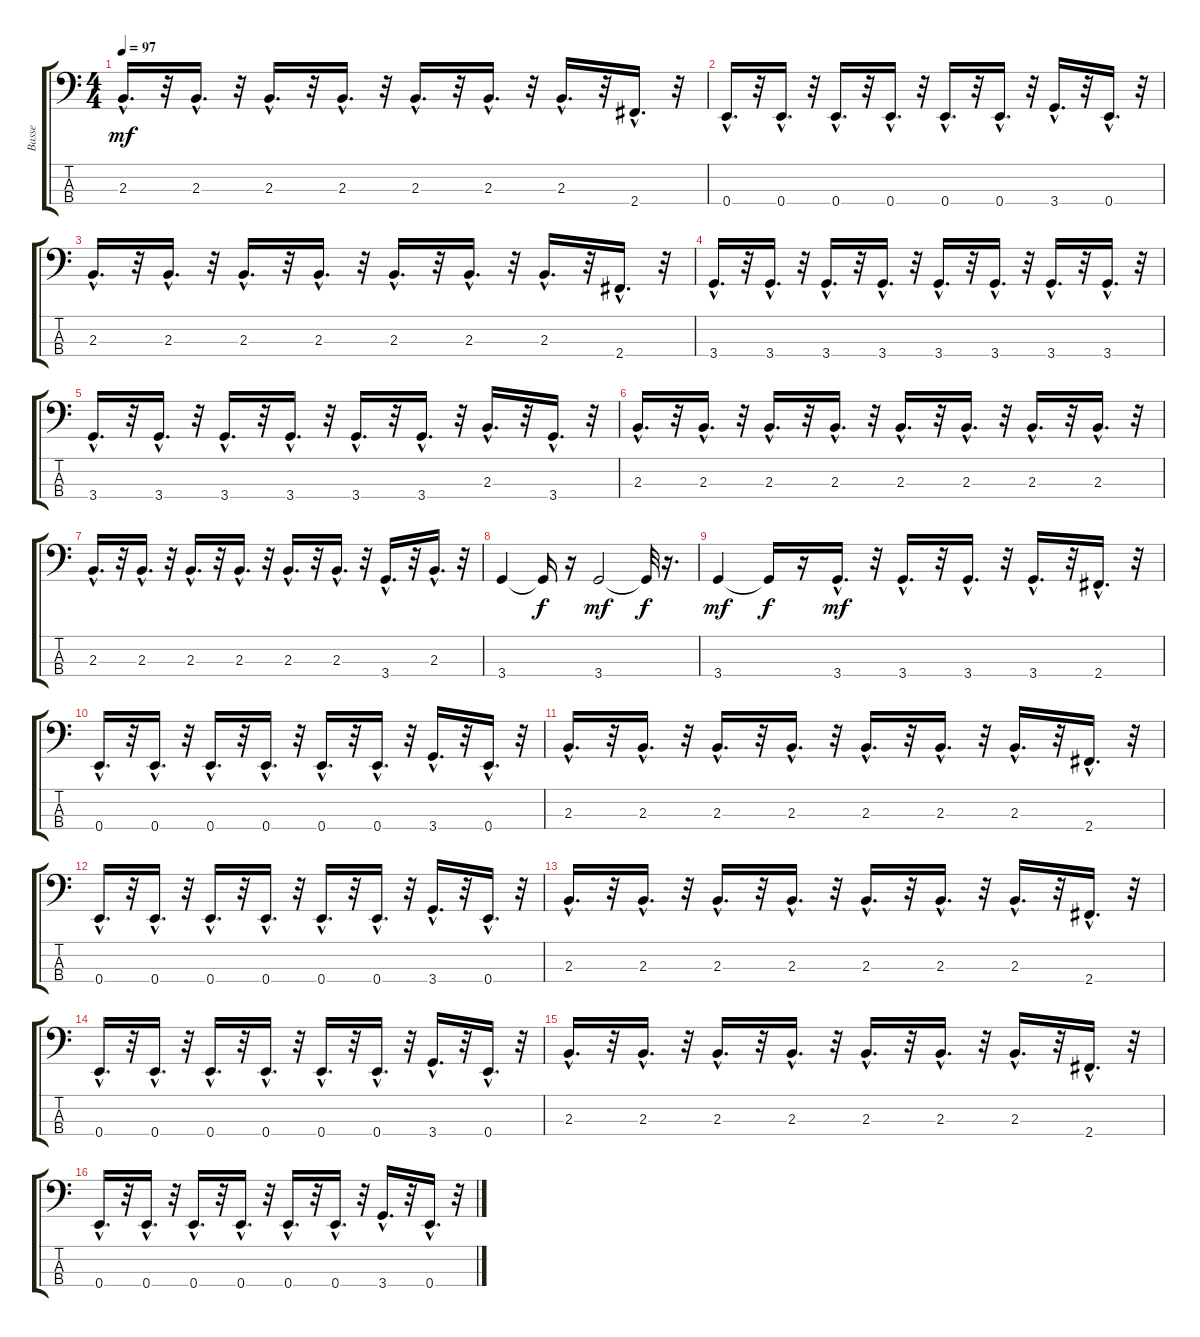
\track ("Basse" "Basse") {instrument electricbassfinger}
\staff {score tabs}
\tuning (G2 D2 A1 E1) {hide}
\ts (4 4)
\tempo 97
\clef f4
\ks c
2.3{hac}.16{d dy mf} r.32 2.3{hac}.16{d} r.32 2.3{hac}.16{d} r.32 2.3{hac}.16{d} r.32 2.3{hac}.16{d} r.32 2.3{hac}.16{d} r.32 2.3{hac}.16{d} r.32 2.4{hac}.16{d} r.32 |
0.4{hac}.16{d} r.32 0.4{hac}.16{d} r.32 0.4{hac}.16{d} r.32 0.4{hac}.16{d} r.32 0.4{hac}.16{d} r.32 0.4{hac}.16{d} r.32 3.4{hac}.16{d} r.32 0.4{hac}.16{d} r.32 |
2.3{hac}.16{d} r.32 2.3{hac}.16{d} r.32 2.3{hac}.16{d} r.32 2.3{hac}.16{d} r.32 2.3{hac}.16{d} r.32 2.3{hac}.16{d} r.32 2.3{hac}.16{d} r.32 2.4{hac}.16{d} r.32 |
3.4{hac}.16{d} r.32 3.4{hac}.16{d} r.32 3.4{hac}.16{d} r.32 3.4{hac}.16{d} r.32 3.4{hac}.16{d} r.32 3.4{hac}.16{d} r.32 3.4{hac}.16{d} r.32 3.4{hac}.16{d} r.32 |
3.4{hac}.16{d} r.32 3.4{hac}.16{d} r.32 3.4{hac}.16{d} r.32 3.4{hac}.16{d} r.32 3.4{hac}.16{d} r.32 3.4{hac}.16{d} r.32 2.3{hac}.16{d} r.32 3.4{hac}.16{d} r.32 |
2.3{hac}.16{d} r.32 2.3{hac}.16{d} r.32 2.3{hac}.16{d} r.32 2.3{hac}.16{d} r.32 2.3{hac}.16{d} r.32 2.3{hac}.16{d} r.32 2.3{hac}.16{d} r.32 2.3{hac}.16{d} r.32 |
2.3{hac}.16{d} r.32 2.3{hac}.16{d} r.32 2.3{hac}.16{d} r.32 2.3{hac}.16{d} r.32 2.3{hac}.16{d} r.32 2.3{hac}.16{d} r.32 3.4{hac}.16{d} r.32 2.3{hac}.16{d} r.32 |
3.4.4 3.4{t}.16{dy f} r.16 3.4.2{dy mf} 3.4{t}.32{dy f} r.16{d} |
3.4.4{dy mf} 3.4{t}.16{dy f} r.16 3.4{hac}.16{d dy mf} r.32 3.4{hac}.16{d} r.32 3.4{hac}.16{d} r.32 3.4{hac}.16{d} r.32 2.4{hac}.16{d} r.32 |
0.4{hac}.16{d} r.32 0.4{hac}.16{d} r.32 0.4{hac}.16{d} r.32 0.4{hac}.16{d} r.32 0.4{hac}.16{d} r.32 0.4{hac}.16{d} r.32 3.4{hac}.16{d} r.32 0.4{hac}.16{d} r.32 |
2.3{hac}.16{d} r.32 2.3{hac}.16{d} r.32 2.3{hac}.16{d} r.32 2.3{hac}.16{d} r.32 2.3{hac}.16{d} r.32 2.3{hac}.16{d} r.32 2.3{hac}.16{d} r.32 2.4{hac}.16{d} r.32 |
0.4{hac}.16{d} r.32 0.4{hac}.16{d} r.32 0.4{hac}.16{d} r.32 0.4{hac}.16{d} r.32 0.4{hac}.16{d} r.32 0.4{hac}.16{d} r.32 3.4{hac}.16{d} r.32 0.4{hac}.16{d} r.32 |
2.3{hac}.16{d} r.32 2.3{hac}.16{d} r.32 2.3{hac}.16{d} r.32 2.3{hac}.16{d} r.32 2.3{hac}.16{d} r.32 2.3{hac}.16{d} r.32 2.3{hac}.16{d} r.32 2.4{hac}.16{d} r.32 |
0.4{hac}.16{d} r.32 0.4{hac}.16{d} r.32 0.4{hac}.16{d} r.32 0.4{hac}.16{d} r.32 0.4{hac}.16{d} r.32 0.4{hac}.16{d} r.32 3.4{hac}.16{d} r.32 0.4{hac}.16{d} r.32 |
2.3{hac}.16{d} r.32 2.3{hac}.16{d} r.32 2.3{hac}.16{d} r.32 2.3{hac}.16{d} r.32 2.3{hac}.16{d} r.32 2.3{hac}.16{d} r.32 2.3{hac}.16{d} r.32 2.4{hac}.16{d} r.32 |
0.4{hac}.16{d} r.32 0.4{hac}.16{d} r.32 0.4{hac}.16{d} r.32 0.4{hac}.16{d} r.32 0.4{hac}.16{d} r.32 0.4{hac}.16{d} r.32 3.4{hac}.16{d} r.32 0.4{hac}.16{d} r.32
